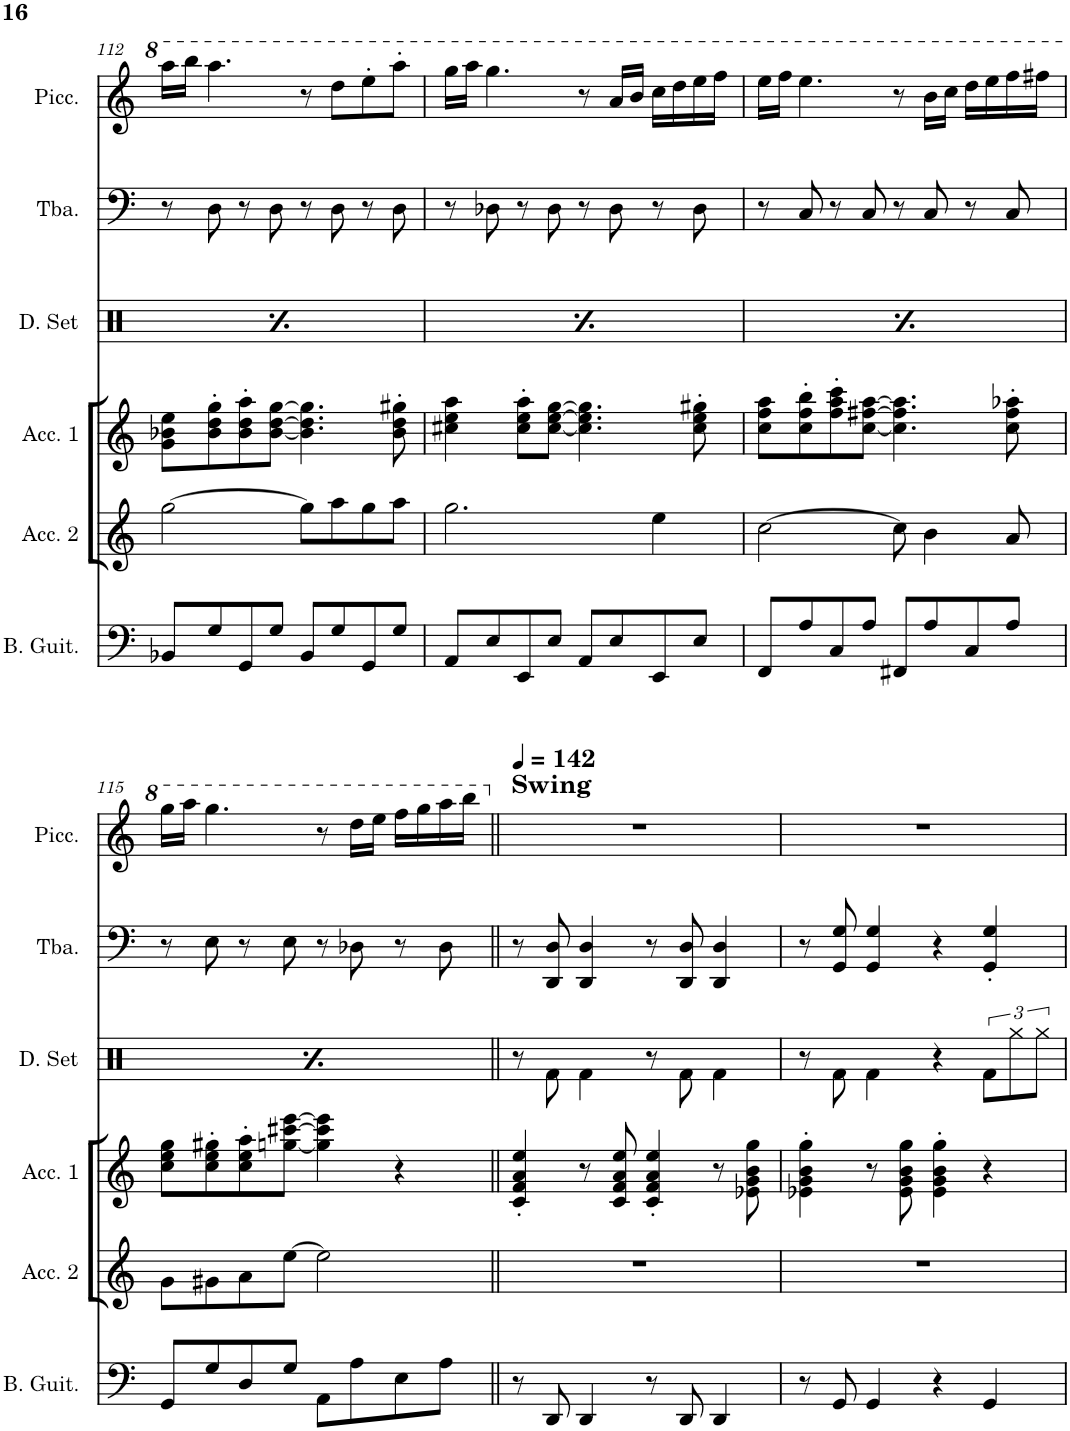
**kern	**kern	**kern	**kern	**kern
*part5	*part4	*part3	*part2	*part1
*staff5	*staff4	*staff3	*staff2	*staff1
*I"Bass Guitar	*I"Accordion 2	*I"Accordion 1	*I"Tuba	*I"Piccolo
*I'B. Guit.	*I'Acc. 2	*I'Acc. 1	*I'Tba.	*I'Picc.
!!LO:PB:g=z
*clefF4	*clefG2	*clefG2	*clefF4	*clefG2
*	*	*	*	*Trd-7c-12
*k[]	*k[]	*k[]	*k[]	*k[]
*M4/4	*M4/4	*M4/4	*M4/4	*M4/4
*met(c)	*met(c)	*met(c)	*met(c)	*met(c)
=112	=112	=112	=112	=112
8BB-X/L	[2gg\	8g\ 8b-X\ 8ee\L	8r	16aaa\LL
.	.	.	.	16bbb\JJ
8G/	.	8b-\' 8dd\' 8gg\'	8D\	4.aaa\
8GG/	.	8b-\' 8dd\' 8aa\'	8r	.
8G/J	.	[8b-\ [8dd\ [8gg\J	8D\	.
8BB-/L	8gg\L]	4.b-\] 4.dd\] 4.gg\]	8r	8r
8G/	8aa\	.	8D\	8ddd\L
8GG/	8gg\	.	8r	8eee'\
8G/J	8aa\J	8b-\' 8dd\' 8gg#X\'	8D\	8aaa'\J
=113	=113	=113	=113	=113
8AA/L	2.gg\	4cc#X\ 4ee\ 4aa\	8r	16ggg\LL
.	.	.	.	16aaa\JJ
8E/	.	.	8D-X\	4.ggg\
8EE/	.	8cc#\' 8ee\' 8aa\'L	8r	.
8E/J	.	[8cc#\ [8ee\ [8gg\J	8D-\	.
8AA/L	.	4.cc#\] 4.ee\] 4.gg\]	8r	8r
8E/	.	.	8D-\	16aa/LL
.	.	.	.	16bb/JJ
8EE/	4ee\	.	8r	16ccc\LL
.	.	.	.	16ddd\
8E/J	.	8cc#\' 8ee\' 8gg#X\'	8D-\	16eee\
.	.	.	.	16fff\JJ
=114	=114	=114	=114	=114
8FF/L	[2cc\	8cc\ 8ff\ 8aa\L	8r	16eee\LL
.	.	.	.	16fff\JJ
8A/	.	8cc\' 8ff\' 8bb\'	8C/	4.eee\
8C/	.	8ff\' 8aa\' 8ccc\'	8r	.
8A/J	.	[8cc\ [8ff#X\ [8aa\J	8C/	.
8FF#X/L	8cc\]	4.cc\] 4.ff#\] 4.aa\]	8r	8r
8A/	4b\	.	8C/	16bb\LL
.	.	.	.	16ccc\JJ
8C/	.	.	8r	16ddd\LL
.	.	.	.	16eee\
8A/J	8a/	8cc\' 8ff#\' 8aa-X\'	8C/	16fff\
.	.	.	.	16fff#X\JJ
!!LO:LB:g=z
=115	=115	=115	=115	=115
8GG/L	8g\L	8cc\ 8ee\ 8gg\L	8r	16ggg\LL
.	.	.	.	16aaa\JJ
8G/	8g#X\	8cc\' 8ee\' 8gg#X\'	8E\	4.ggg\
8D/	8a\	8cc\' 8ee\' 8aa\'	8r	.
8G/J	[8ee\J	[8ggn\ [8ccc#X\ [8eee\J	8E\	.
8AA\L	2ee\]	4gg\] 4ccc#\] 4eee\]	8r	8r
8A\	.	.	8D-X\	16ddd\LL
.	.	.	.	16eee\JJ
8E\	.	4r	8r	16fff\LL
.	.	.	.	16ggg\
8A\J	.	.	8D-\	16aaa\
.	.	.	.	16bbb\JJ
=116||	=116||	=116||	=116||	=116||
*	*	*	*	*MM142
!	!	!	!	!LO:TX:a:B:t=Swing
8r	1r	4c/' 4f/' 4a/' 4ee/'	8r	1r
8DD/	.	.	8DD/ 8D/	.
4DD/	.	8r	4DD/ 4D/	.
.	.	8c/ 8f/ 8a/ 8ee/	.	.
8r	.	4c/' 4f/' 4a/' 4ee/'	8r	.
8DD/	.	.	8DD/ 8D/	.
4DD/	.	8r	4DD/ 4D/	.
.	.	8e-X\ 8g\ 8b\ 8gg\	.	.
=117	=117	=117	=117	=117
8r	1r	4e-X\' 4g\' 4b\' 4gg\'	8r	1r
8GG/	.	.	8GG/ 8G/	.
4GG/	.	8r	4GG/ 4G/	.
.	.	8e-\ 8g\ 8b\ 8gg\	.	.
4r	.	4e-\' 4g\' 4b\' 4gg\'	4r	.
4GG/	.	4r	4GG/' 4G/'	.
=	=	=	=	=
*-	*-	*-	*-	*-
